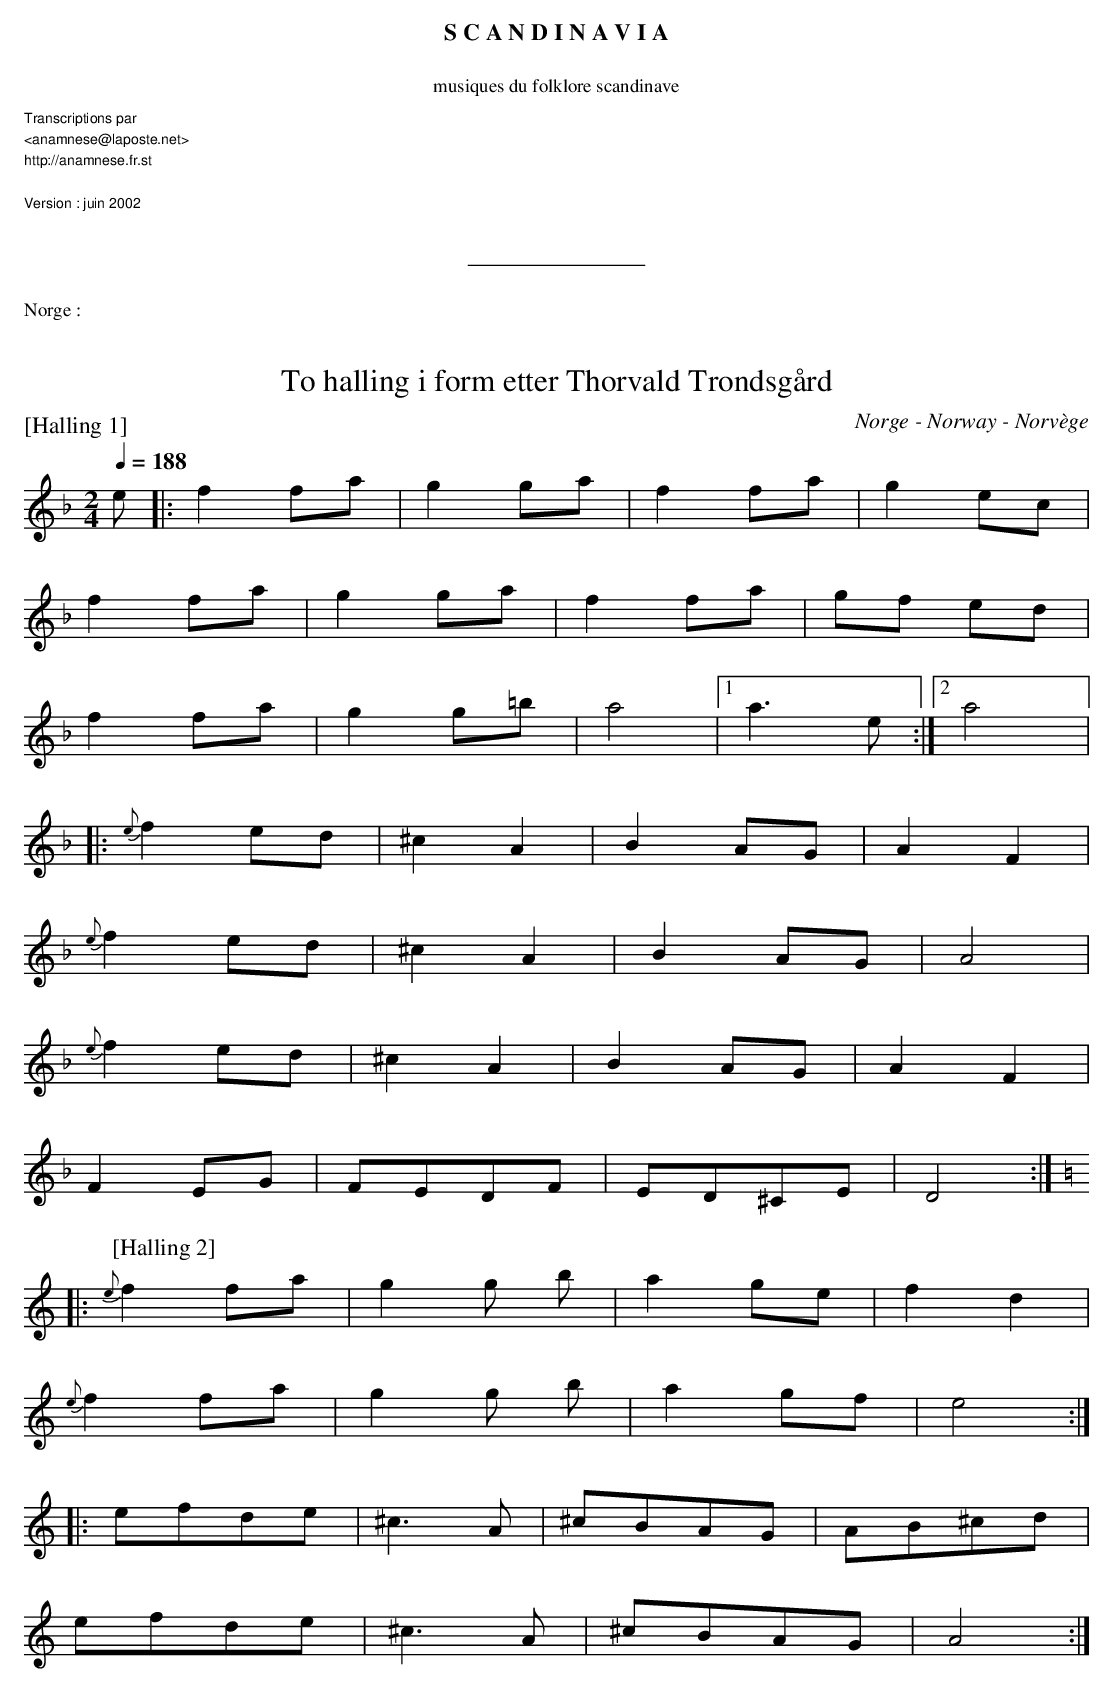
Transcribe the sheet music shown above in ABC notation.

X:1
T:To halling i form etter Thorvald Trondsgård
O:Norge - Norway - Norvège
P:[Halling 1]
M:2/4
L:1/8
Q:1/4=188
K:F
e |: f2 fa | g2 ga | f2 fa | g2 ec |
     f2 fa | g2 ga | f2 fa | gf ed |
     f2 fa | g2 g=b| a4    |1 a3 e :|2 a4|:
 {e}f2 ed | ^c2 A2 | B2  AG | A2F2 |
 {e}f2 ed | ^c2 A2 | B2  AG | A4 |
 {e}f2 ed | ^c2 A2 | B2  AG | A2F2 |
    F2 EG |  FEDF  | ED^CE  | D4 :||:
P:[Halling 2]
K:C
 {e}f2 fa | g2 g b | a2 ge | f2 d2 |
 {e}f2 fa | g2 g b | a2 gf | e4 :||:
     efde | ^c3 A  | ^cBAG| AB^cd |
     efde | ^c3 A  | ^cBAG| A4 :|
